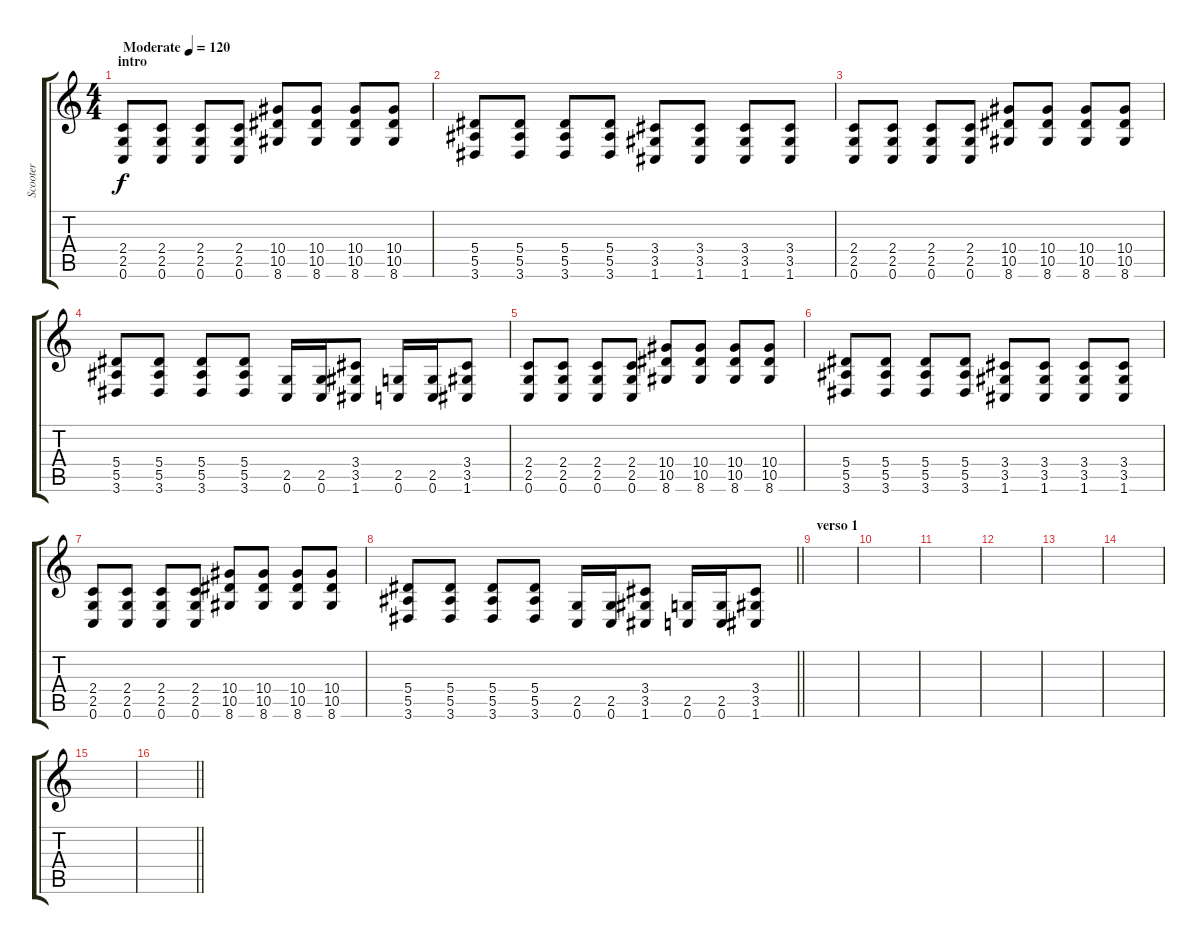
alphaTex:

\track ("Scooter" "Scooter") {instrument overdrivenguitar}
\staff {score tabs}
\tuning (C4 G3 Eb3 Bb2 F2 C2) {hide}
\ts (4 4)
\section ("" "intro")
\tempo (120 "Moderate")
\clef g2
\ks c
(2.4 2.5 0.6).8{dy f instrument overdrivenguitar} (2.4 2.5 0.6).8 (2.4 2.5 0.6).8 (2.4 2.5 0.6).8 (10.4 10.5 8.6).8 (10.4 10.5 8.6).8 (10.4 10.5 8.6).8 (10.4 10.5 8.6).8 |
(5.4 5.5 3.6).8 (5.4 5.5 3.6).8 (5.4 5.5 3.6).8 (5.4 5.5 3.6).8 (3.4 3.5 1.6).8 (3.4 3.5 1.6).8 (3.4 3.5 1.6).8 (3.4 3.5 1.6).8 |
(2.4 2.5 0.6).8 (2.4 2.5 0.6).8 (2.4 2.5 0.6).8 (2.4 2.5 0.6).8 (10.4 10.5 8.6).8 (10.4 10.5 8.6).8 (10.4 10.5 8.6).8 (10.4 10.5 8.6).8 |
(5.4 5.5 3.6).8 (5.4 5.5 3.6).8 (5.4 5.5 3.6).8 (5.4 5.5 3.6).8 (2.5 0.6).16 (2.5 0.6).16 (3.4 3.5 1.6).8 (2.5 0.6).16 (2.5 0.6).16 (3.4 3.5 1.6).8 |
(2.4 2.5 0.6).8 (2.4 2.5 0.6).8 (2.4 2.5 0.6).8 (2.4 2.5 0.6).8 (10.4 10.5 8.6).8 (10.4 10.5 8.6).8 (10.4 10.5 8.6).8 (10.4 10.5 8.6).8 |
(5.4 5.5 3.6).8 (5.4 5.5 3.6).8 (5.4 5.5 3.6).8 (5.4 5.5 3.6).8 (3.4 3.5 1.6).8 (3.4 3.5 1.6).8 (3.4 3.5 1.6).8 (3.4 3.5 1.6).8 |
(2.4 2.5 0.6).8 (2.4 2.5 0.6).8 (2.4 2.5 0.6).8 (2.4 2.5 0.6).8 (10.4 10.5 8.6).8 (10.4 10.5 8.6).8 (10.4 10.5 8.6).8 (10.4 10.5 8.6).8 |
\barLineRight lightlight
(5.4 5.5 3.6).8 (5.4 5.5 3.6).8 (5.4 5.5 3.6).8 (5.4 5.5 3.6).8 (2.5 0.6).16 (2.5 0.6).16 (3.4 3.5 1.6).8 (2.5 0.6).16 (2.5 0.6).16 (3.4 3.5 1.6).8 |
\section ("" "verso 1")
|
|
|
|
|
|
|
\barLineRight lightlight
